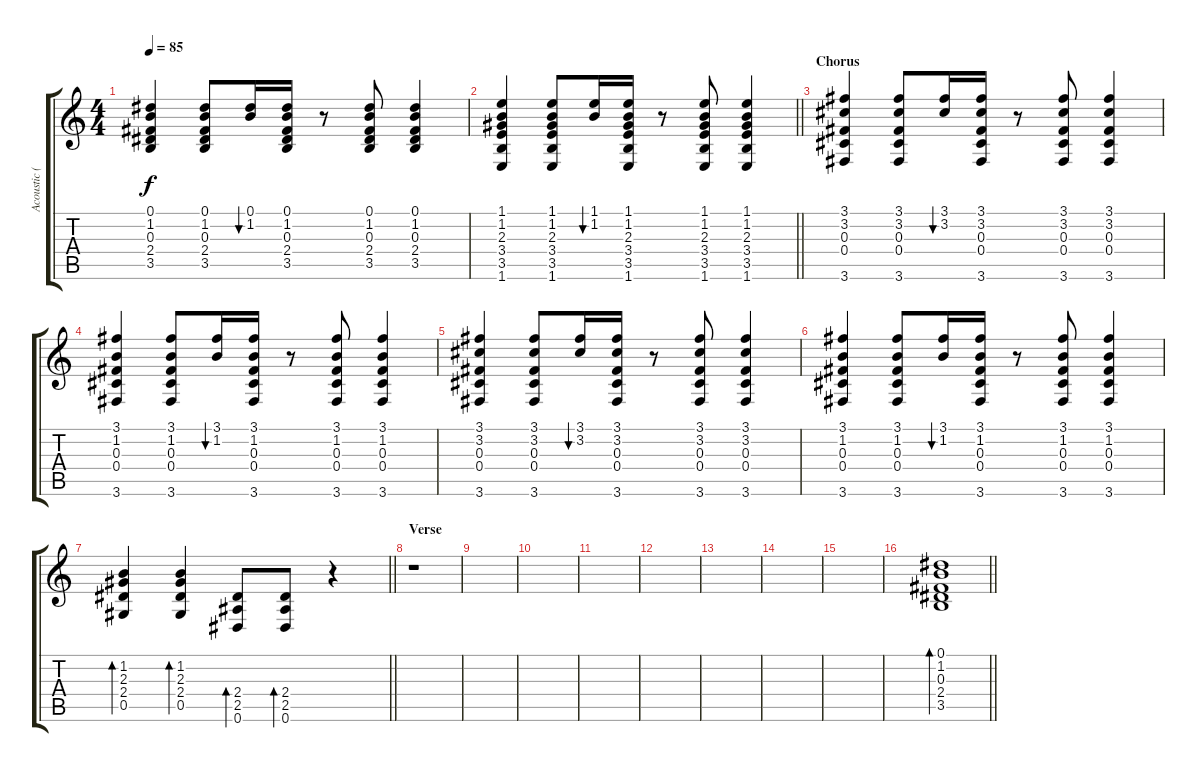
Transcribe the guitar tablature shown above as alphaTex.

\track ("Acoustic (Ron \"Bumblefoot\" Thal)" "Acoustic (") {instrument acousticguitarsteel}
\staff {score tabs}
\tuning (Eb4 Bb3 Gb3 Db3 Ab2 Eb2) {hide}
\ts (4 4)
\tempo 85
\clef g2
\ks c
(0.1 1.2 0.3 2.4 3.5).4{dy f} (0.1 1.2 0.3 2.4 3.5).8 (0.1 1.2).16{bu 480} (0.1 1.2 0.3 2.4 3.5).16 r.8 (0.1 1.2 0.3 2.4 3.5).8 (0.1 1.2 0.3 2.4 3.5).4 |
\barLineRight lightlight
(1.1 1.2 2.3 3.4 3.5 1.6).4 (1.1 1.2 2.3 3.4 3.5 1.6).8 (1.1 1.2).16{bu 480} (1.1 1.2 2.3 3.4 3.5 1.6).16 r.8 (1.1 1.2 2.3 3.4 3.5 1.6).8 (1.1 1.2 2.3 3.4 3.5 1.6).4 |
\section ("" "Chorus")
(3.1 3.2 0.3 0.4 3.6).4 (3.1 3.2 0.3 0.4 3.6).8 (3.1 3.2).16{bu 480} (3.1 3.2 0.3 0.4 3.6).16 r.8 (3.1 3.2 0.3 0.4 3.6).8 (3.1 3.2 0.3 0.4 3.6).4 |
(3.1 1.2 0.3 0.4 3.6).4 (3.1 1.2 0.3 0.4 3.6).8 (3.1 1.2).16{bu 480} (3.1 1.2 0.3 0.4 3.6).16 r.8 (3.1 1.2 0.3 0.4 3.6).8 (3.1 1.2 0.3 0.4 3.6).4 |
(3.1 3.2 0.3 0.4 3.6).4 (3.1 3.2 0.3 0.4 3.6).8 (3.1 3.2).16{bu 480} (3.1 3.2 0.3 0.4 3.6).16 r.8 (3.1 3.2 0.3 0.4 3.6).8 (3.1 3.2 0.3 0.4 3.6).4 |
(3.1 1.2 0.3 0.4 3.6).4 (3.1 1.2 0.3 0.4 3.6).8 (3.1 1.2).16{bu 480} (3.1 1.2 0.3 0.4 3.6).16 r.8 (3.1 1.2 0.3 0.4 3.6).8 (3.1 1.2 0.3 0.4 3.6).4 |
\barLineRight lightlight
(1.2 2.3 2.4 0.5).4{bd 240} (1.2 2.3 2.4 0.5).4{bd 240} (2.4 2.5 0.6).8{bd 240} (2.4 2.5 0.6).8{bd 240} r.4 |
\section ("" "Verse")
r.1 |
|
|
|
|
|
|
|
\barLineRight lightlight
(0.1 1.2 0.3 2.4 3.5).1{bd 240}
